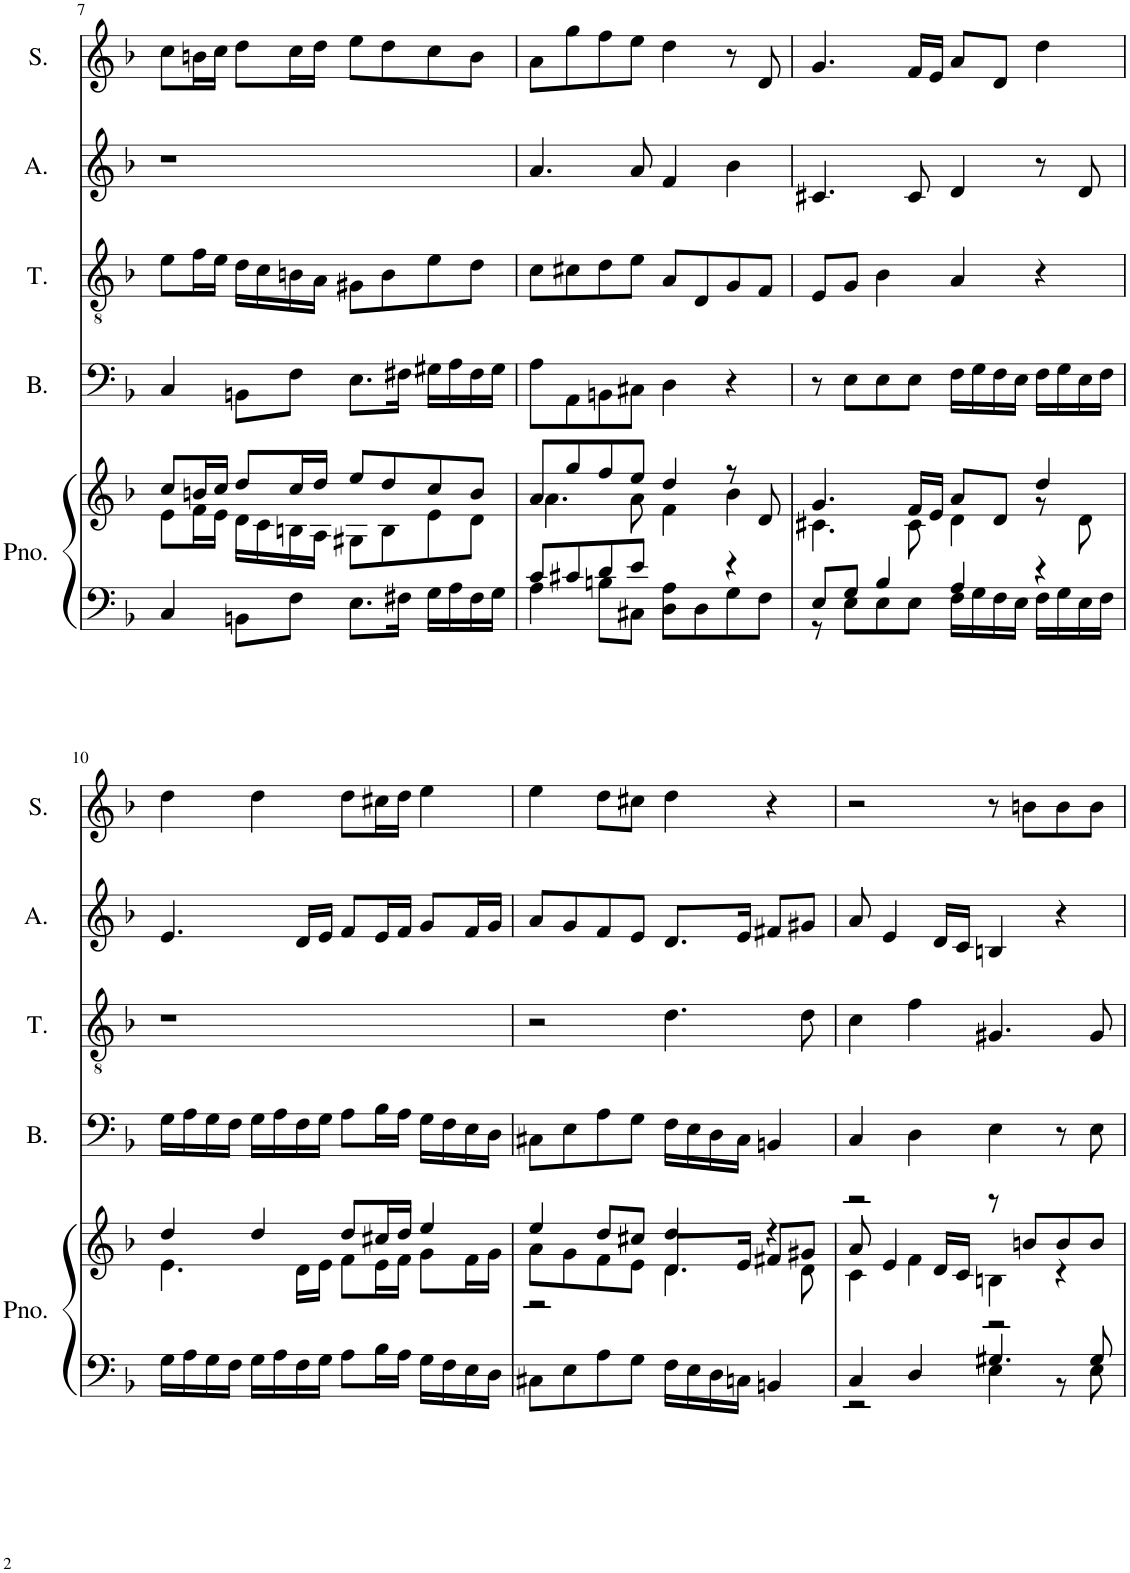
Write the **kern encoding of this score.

**kern	**kern	**kern	**kern	**kern	**kern
*part5	*part5	*part4	*part3	*part2	*part1
*staff6	*staff5	*staff4	*staff3	*staff2	*staff1
*I"Piano	*	*I"Bass	*I"Tenor	*I"Alto	*I"Soprano
*I'Pno.	*	*I'B.	*I'T.	*I'A.	*I'S.
!!LO:PB:g=z
*clefF4	*clefG2	*clefF4	*clefGv2	*clefG2	*clefG2
*k[b-]	*k[b-]	*k[b-]	*k[b-]	*k[b-]	*k[b-]
*M4/4	*M4/4	*M4/4	*M4/4	*M4/4	*M4/4
=7	=7	=7	=7	=7	=7
*	*^	*	*	*	*
4C/	8cc/L	8e\L	4C/	8e\L	1r	8cc\L
.	16bn/L	16f\L	.	16f\L	.	16bn\L
.	16cc/JJ	16e\JJ	.	16e\JJ	.	16cc\JJ
8BBn\L	8dd/L	16d\LL	8BBn\L	16d\LL	.	8dd\L
.	.	16c\	.	16c\	.	.
8F\J	16cc/L	16Bn\	8F\J	16Bn\	.	16cc\L
.	16dd/JJ	16A\JJ	.	16A\JJ	.	16dd\JJ
8.E\L	8ee/L	8G#X\L	8.E\L	8G#X\L	.	8ee\L
.	8dd/	8B\	.	8B\	.	8dd\
16F#X\Jk	.	.	16F#X\Jk	.	.	.
16G\LL	8cc/	8e\	16G#X\LL	8e\	.	8cc\
16A\	.	.	16A\	.	.	.
16F#\	8b/J	8d\J	16F#\	8d\J	.	8b\J
16G\JJ	.	.	16G#\JJ	.	.	.
=8	=8	=8	=8	=8	=8	=8
*^	*	*	*	*	*	*
4A\	8c/L	8a/L	4.a\	8A\L	8c\L	4.a/	8a\L
.	8c#X/	8gg/	.	8AA\	8c#X\	.	8gg\
8Bn\L	8d/	8ff/	.	8BBn\	8d\	.	8ff\
8C#X\J	8e/J	8ee/J	8a\	8C#X\J	8e\J	8a/	8ee\J
4D\	8A\L	4dd/	4f\	4D\	8A/L	4f/	4dd\
.	8D\	.	.	.	8D/	.	.
4r	8G\	8r	4b-\	4r	8G/	4b-\	8r
.	8F\J	8d/	.	.	8F/J	.	8d/
=9	=9	=9	=9	=9	=9	=9	=9
8E/L	8r	4.g/	4.c#X\	8r	8E/L	4.c#X/	4.g/
8G/J	8E\L	.	.	8E\L	8G/J	.	.
4B-/	8E\	.	.	8E\	4B-\	.	.
.	8E\J	16f/LL	8c#\	8E\J	.	8c#/	16f/LL
.	.	16e/JJ	.	.	.	.	16e/JJ
4A/	16F\LL	8a/L	4d\	16F\LL	4A/	4d/	8a/L
.	16G\	.	.	16G\	.	.	.
.	16F\	8d/J	.	16F\	.	.	8d/J
.	16E\JJ	.	.	16E\JJ	.	.	.
4r	16F\LL	4dd/	8r	16F\LL	4r	8r	4dd\
.	16G\	.	.	16G\	.	.	.
.	16E\	.	8d\	16E\	.	8d/	.
.	16F\JJ	.	.	16F\JJ	.	.	.
*v	*v	*	*	*	*	*	*
!!LO:LB:g=z
=10	=10	=10	=10	=10	=10	=10
16G\LL	4dd/	4.e\	16G\LL	1r	4.e/	4dd\
16A\	.	.	16A\	.	.	.
16G\	.	.	16G\	.	.	.
16F\JJ	.	.	16F\JJ	.	.	.
16G\LL	4dd/	.	16G\LL	.	.	4dd\
16A\	.	.	16A\	.	.	.
16F\	.	16d\LL	16F\	.	16d/LL	.
16G\JJ	.	16e\JJ	16G\JJ	.	16e/JJ	.
8A\L	8dd/L	8f\L	8A\L	.	8f/L	8dd\L
16B-\L	16cc#X/L	16e\L	16B-\L	.	16e/L	16cc#X\L
16A\JJ	16dd/JJ	16f\JJ	16A\JJ	.	16f/JJ	16dd\JJ
16G\LL	4ee/	8g\L	16G\LL	.	8g/L	4ee\
16F\	.	.	16F\	.	.	.
16E\	.	16f\L	16E\	.	16f/L	.
16D\JJ	.	16g\JJ	16D\JJ	.	16g/JJ	.
=11	=11	=11	=11	=11	=11	=11
*	*	*^	*	*	*	*
8C#X\L	4ee/	8a\L	2r	8C#X\L	2r	8a/L	4ee\
8E\	.	8g\	.	8E\	.	8g/	.
8A\	8dd/L	8f\	.	8A\	.	8f/	8dd\L
8G\J	8cc#X/J	8e\J	.	8G\J	.	8e/J	8cc#X\J
16F\LL	4dd/	4.d\	8.d/L	16F\LL	4.d\	8.d/L	4dd\
16E\	.	.	.	16E\	.	.	.
16D\	.	.	.	16D\	.	.	.
16Cn\JJ	.	.	16e/Jk	16C#\JJ	.	16e/Jk	.
4BBn/	4r	.	8f#X/L	4BBn/	.	8f#X/L	4r
.	.	8d\	8g#X/J	.	8d\	8g#X/J	.
=12	=12	=12	=12	=12	=12	=12	=12
*^	*	*	*	*	*	*	*
4C/	2r	2r	4c\	8a/	4C/	4c\	8a/	2r
.	.	.	.	4e/	.	.	4e/	.
4D/	.	.	4f\	.	4D\	4f\	.	.
.	.	.	.	16d/LL	.	.	16d/LL	.
.	.	.	.	16c/JJ	.	.	16c/JJ	.
4.G#X/	4E\	8r	4Bn\	2r	4E\	4.G#X/	4Bn/	8r
.	.	8bn/L	.	.	.	.	.	8bn\L
.	8r	8b/	4r	.	8r	.	4r	8b\
8G#/	8E\	8b/J	.	.	8E\	8G#/	.	8b\J
*v	*v	*	*	*	*	*	*	*
*	*v	*v	*v	*	*	*	*
=	=	=	=	=	=
*-	*-	*-	*-	*-	*-
